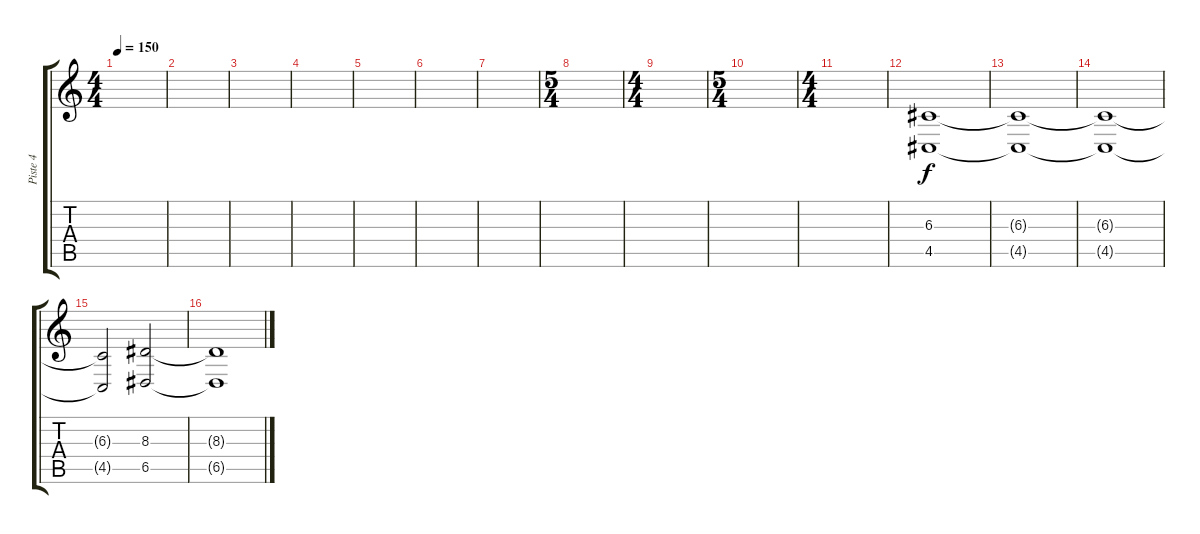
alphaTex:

\track ("Piste 4" "Piste 4") {instrument choiraahs}
\staff {score tabs}
\tuning (E4 B3 G3 D3 A2 E2) {hide}
\ts (4 4)
\tempo 150
\clef g2
\ks c
|
|
|
|
|
|
|
\ts (5 4)
|
\ts (4 4)
|
\ts (5 4)
|
\ts (4 4)
|
(6.3 4.5).1 |
(6.3{t} 4.5{t}).1 |
(6.3{t} 4.5{t}).1 |
(6.3{t} 4.5{t}).2 (8.3 6.5).2 |
(8.3{t} 6.5{t}).1
